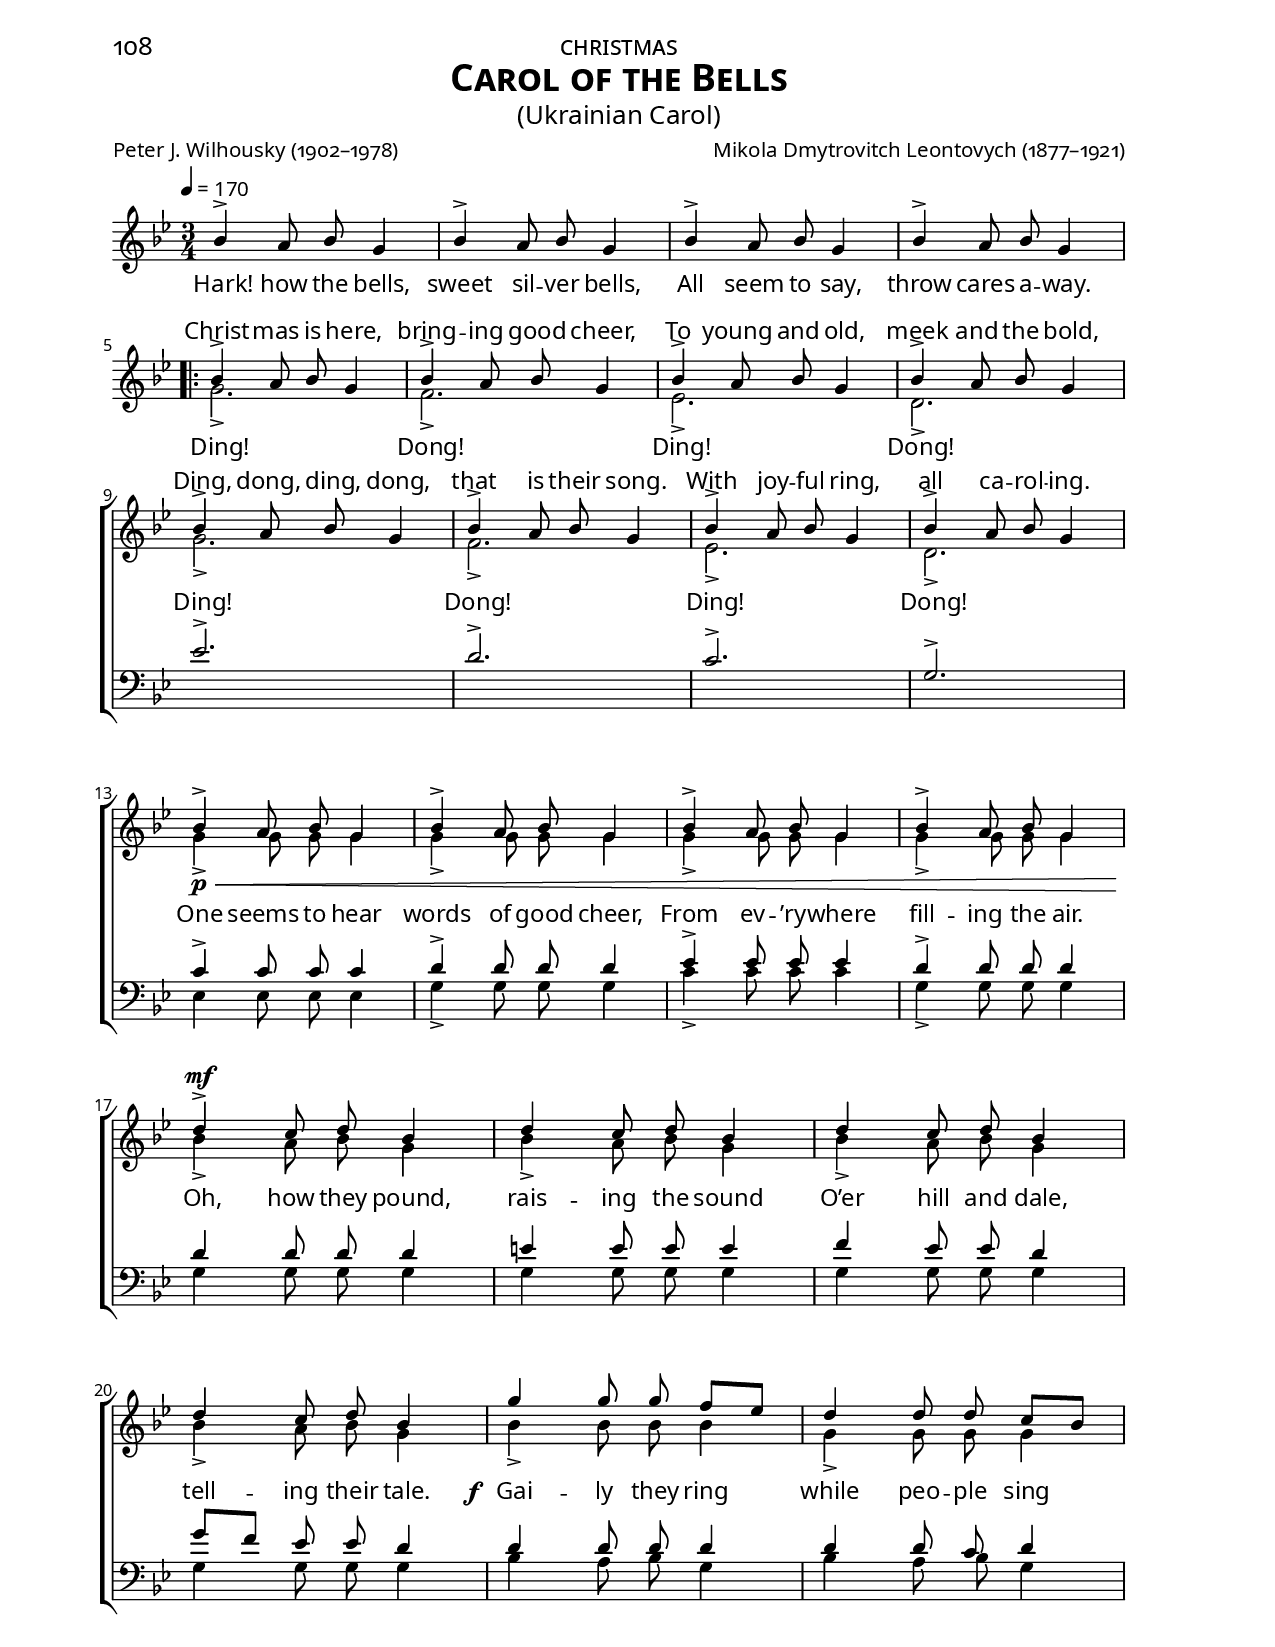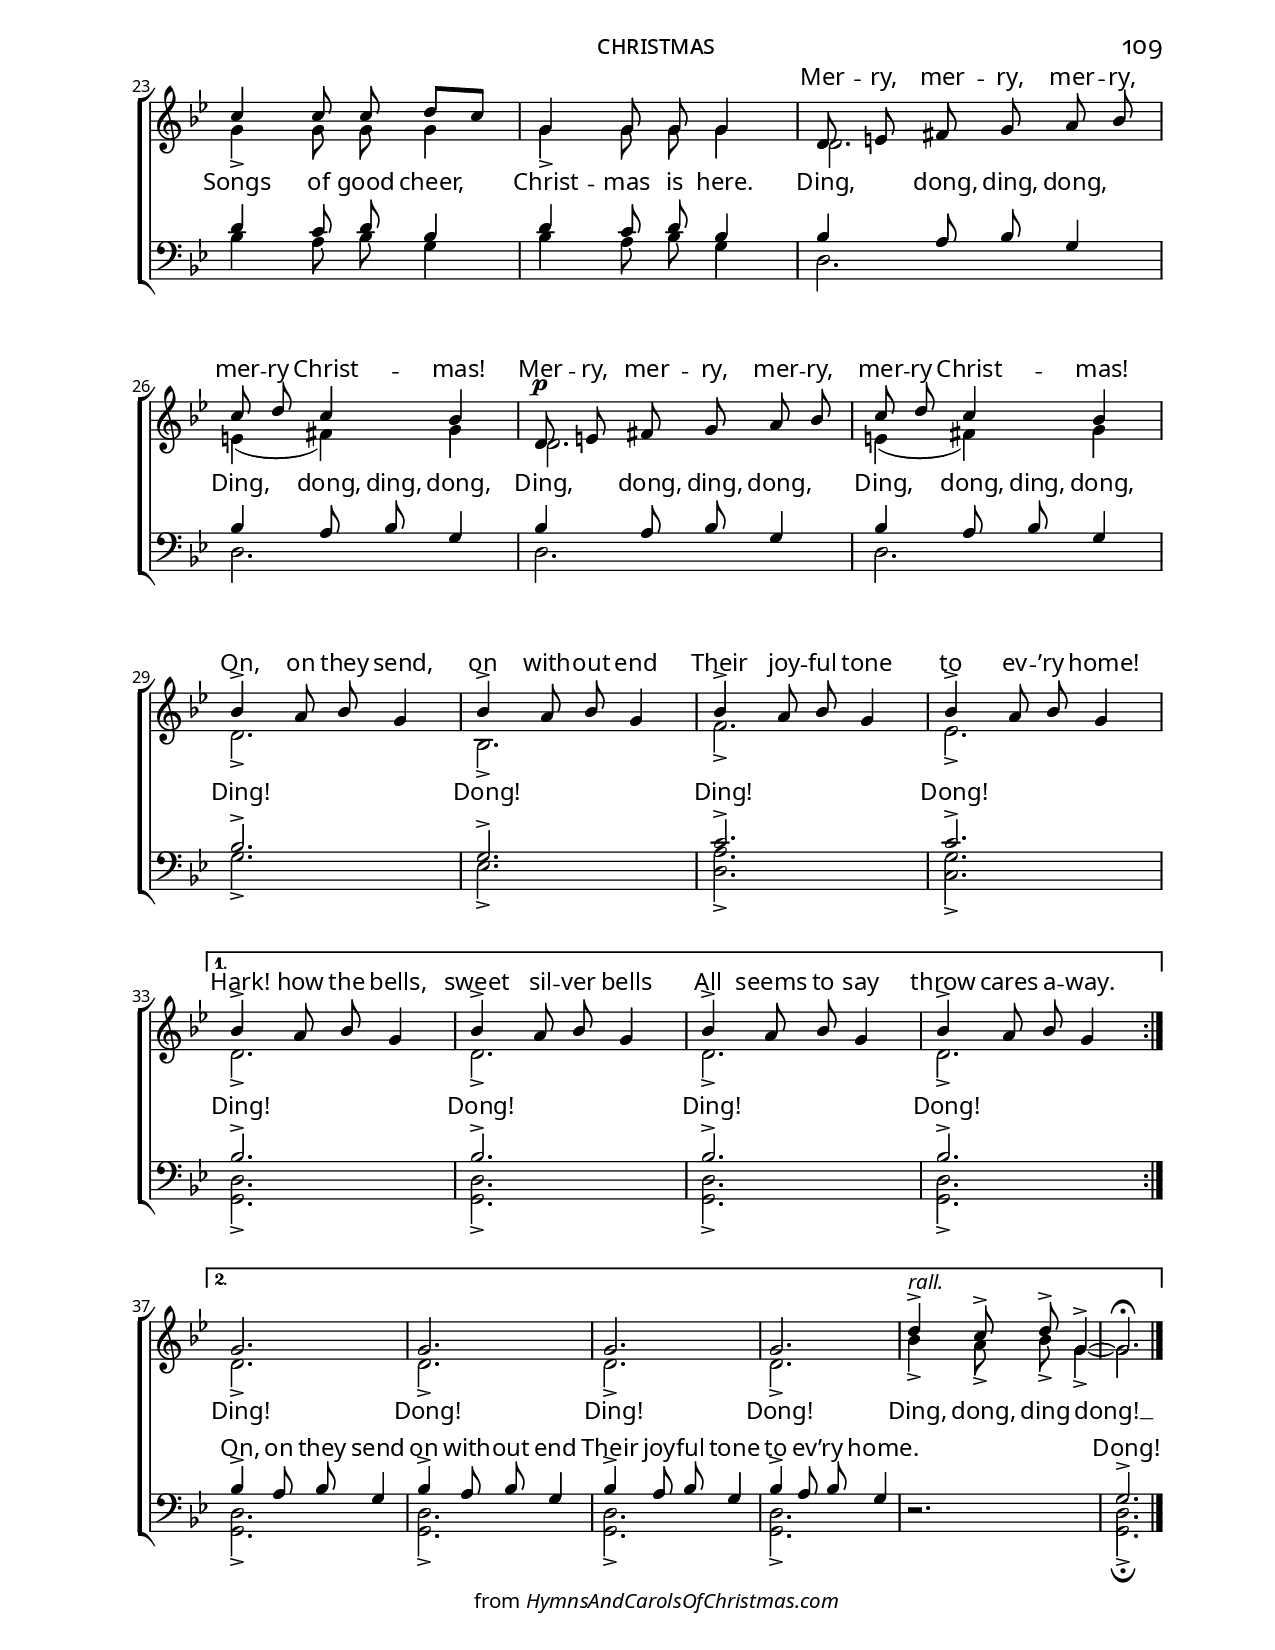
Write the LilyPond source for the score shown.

\version "2.14.2"
\include "util.ly"
\header {
  title = \markup{\override #'(font-name . "Garamond Premier Pro Semibold"){ \abs-fontsize #18 \smallCapsOldStyle"Carol of the Bells"}}
  subtitle = \markup{\override #'(font-name . "Garamond Premier Pro"){ \abs-fontsize #12.5 "(Ukrainian Carol)"}}
  poet = \markup\oldStyleNum"Peter J. Wilhousky (1902–1978)"
  composer = \markup\oldStyleNum"Mikola Dmytrovitch Leontovych (1877–1921)"
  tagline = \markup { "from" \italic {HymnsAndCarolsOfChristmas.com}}
}
\paper {
  %print-all-headers = ##t
  paper-height = 11\in
  paper-width = 8.5\in
  indent = 0\in
  %system-system-spacing = #'((basic-distance . 10) (padding . 0))
  %system-system-spacing =
  %  #'((basic-distance . 0)
  %     (minimum-distance . 0)
  %     (padding . -0.35)
  %     (stretchability . 100))
  ragged-last-bottom = ##f
  ragged-bottom = ##f
  two-sided = ##t
  inner-margin = 1\in
  outer-margin = 0.75\in
  top-margin = 0.26\in
  bottom-margin = 0.25\in
  first-page-number = #108
  print-first-page-number = ##t
  headerLine = \markup{\override #'(font-name . "Garamond Premier Pro") \smallCapsOldStyle"christmas"}
  oddHeaderMarkup = \markup\fill-line{
     \override #'(font-name . "Garamond Premier Pro")\abs-fontsize #12.5
     \combine 
        \fill-line{"" \on-the-fly #print-page-number-check-first
        \oldStylePageNum""
        }
        \fill-line{\headerLine}
  }
  evenHeaderMarkup = \markup {
     \override #'(font-name . "Garamond Premier Pro")\abs-fontsize #12.5
     \combine
        \on-the-fly #print-page-number-check-first
        \oldStylePageNum""
        \fill-line{\headerLine}
  }
}
#(set-global-staff-size 18) \paper{ #(define fonts (make-pango-font-tree "Garamond Premier Pro" "Garamond Premier Pro" "Garamond Premier Pro" (/ 18 20))) }
global = {
  \key bes \major
  \time 3/4
  \autoBeamOff
  \override DynamicLineSpanner #'staff-padding = #0.0
  \override DynamicLineSpanner #'Y-extent = #'(-0.5 . 0.5)
}

sopMusic = \relative c'' {
  \tempo 4 = 170
  bes4-> a8 bes g4 |
  bes4-> a8 bes g4 |
  bes4-> a8 bes g4 |
  bes4-> a8 bes g4 | \break
  \repeat volta 2 {
    
    bes4-> a8 bes g4 |
    bes4-> a8 bes g4 |
    bes4-> a8 bes g4 |
    bes4-> a8 bes g4 | \break
    
    bes4-> a8 bes g4 |
    bes4-> a8 bes g4 |
    bes4-> a8 bes g4 |
    bes4-> a8 bes g4 | \break
    
    bes4->\p\< a8 bes g4
    bes4-> a8 bes g4 |
    bes4-> a8 bes g4 |
    bes4-> a8 bes g4 |
    
    d'4->^\mf c8 d bes4 |
    d4 c8 d bes4 |
    d4 c8 d bes4 |
    d4 c8 d bes4 |
    
    % 4th System
    g'4 g8 g f[ ees] |
    d4 d8 d c[ bes] |
    c4 c8 c d[ c] |
    
    g4 g8 g g4 |
    d8 e fis g a bes |
    c d c4 bes |
    
    d,8^\p e fis g a bes |
    c d c4 bes |
    
    %third page
    bes4-> a8 bes g4 |
    bes4-> a8 bes g4 |
    bes4-> a8 bes g4 |
    bes4-> a8 bes g4 |
  }
  \alternative {
    {
      bes4-> a8 bes g4 | 
      bes4-> a8 bes g4 | 
      bes4-> a8 bes g4 | 
      bes4-> a8 bes g4 | \break
    }
    {
      g2. |
      g |
      g |
      g |
      d'4->^\markup\italic"rall." c8-> d-> g,4->~ |
      g2.\fermata \bar "|."
    }
  }
}
sopWordsBelow = \lyricmode {
  Hark! how the bells, sweet sil -- ver bells,
  All seem to say, throw cares a -- way.
  
}
sopWords = \lyricmode {
  \repeat unfold 16 { \skip 1 }
  Christ -- mas is here, bring -- ing good cheer,
  To young and old, meek and the bold,
  
  Ding, dong, ding, dong, that is their song.
  With joy -- ful ring, all ca -- rol -- ing.
  
  \repeat unfold 48 { \skip 1}
  Mer -- ry, mer -- ry, mer -- ry, mer -- ry Christ -- mas!
  Mer -- ry, mer -- ry, mer -- ry, mer -- ry Christ -- mas!
  
  On, on they send, on with -- out end
  Their joy -- ful tone to ev -- ’ry home!
  
  Hark! how the bells, sweet sil -- ver bells
  All seems to say throw cares a -- way.
}

altoMusic = \relative c'' {
  s2.*4 |
  
  g2.-> |
  f-> |
  ees-> |
  d-> |
  
  g2.-> |
  f-> |
  ees-> |
  d-> |
  
  g4-> g8 g g4 |
  g4-> g8 g g4 |
  g4-> g8 g g4 |
  g4-> g8 g g4 |
  
  bes4-> a8 bes g4 |
  bes4-> a8 bes g4 |
  bes4-> a8 bes g4 |
  bes4-> a8 bes g4 |
  
  %third system
  bes4-> bes8 bes bes4 |
  g4-> g8 g g4 |
  g4-> g8 g g4 |
  g4-> g8 g g4 |
  
  d2. |
  e4( fis) g |
  
  d2. |
  e4( fis) g |
  
  %page3
  d2.-> |
  bes-> |
  f'-> |
  ees-> |
  
  d-> |
  d-> |
  d-> |
  d-> |
  
  d-> |
  d-> |
  d-> |
  d-> |
  bes'4-> a8-> bes-> g4->~ |
  g2. \bar "|."
}
altoWords = {
  \lyricmode {
    Ding! Dong! Ding! Dong!
    \dropLyricsV
    Ding! Dong! Ding! Dong!
    
    \set associatedVoice = "sopranos"
    One seems to hear words of good cheer,
    From ev -- ’ry -- where fill -- ing the air.
    
    Oh, how they pound, rais -- ing the sound
    O’er hill and dale, tell -- ing their tale.
    \unset associatedVoice
  }
  \set stanza = \markup\dynamic"f "
  \lyricmode{
    Gai -- ly they ring while peo -- ple sing
    Songs of good cheer, Christ -- mas is \set associatedVoice = "tenors"
    here.
    
    Ding, dong, ding, dong,
    Ding, dong, ding, dong,
    Ding, dong, ding, dong,
    Ding, dong, ding, dong,
    \unset associatedVoice
    Ding! Dong!
    Ding! Dong!
    
    Ding! Dong!
    Ding! Dong!
    
    \raiseLyrics
    Ding! Dong!
    Ding! Dong!
    Ding, dong, ding dong! __
  }
}
tenorMusic = \relative c' {
  s2.*8 |
  
  ees2.-> |
  d-> |
  c-> |
  g-> |
  
  c4-> c8 c c4 |
  d4-> d8 d d4 |
  ees4-> ees8 ees ees4 |
  d4-> d8 d d4 |
  
  d4 d8 d d4 |
  e4 e8 e e4 |
  f4 ees8\noBeam ees d4 |
  g8[ f] ees8 ees d4 |
  
  %third system
  d4 d8 d d4 |
  d4 d8 c d4 |
  d4 c8 d bes4 |
  d4 c8 d bes4 |
  
  bes4 a8 bes g4 |
  bes4 a8 bes g4 |
  bes4 a8 bes g4 |
  bes4 a8 bes g4 |
  
  %page3
  bes2.-> |
  g-> |
  c-> |
  c-> |
  
  bes-> |
  bes-> |
  bes-> |
  bes-> |
  
  
  bes4-> a8 bes g4 |
  bes4-> a8 bes g4 |
  bes4-> a8 bes g4 |
  bes4-> a8 bes g4 |
  
  s2. |
  g2.-> \bar "|."
}
tenorWords = \lyricmode {
  \repeat unfold 76 {\skip 1}
  On, on they send on with -- out end
  Their joy -- ful tone to ev -- ’ry home.
  
  Dong!
}

bassMusic = \relative c {
  s2.*12 |
  
  ees4 ees8 ees8 ees4 |
  g4-> g8 g g4 |
  c4-> c8 c c4 |
  g4-> g8 g g4 |
  
  g4 g8 g g4 |
  g4 g8 g g4 |
  g4 g8 g g4 |
  g4 g8 g g4 |
  
  %third system
  bes4 a8 bes g4 |
  bes4 a8 bes g4 |
  bes4 a8 bes g4 |
  bes4 a8 bes g4 |
  
  d2. |
  d |
  d |
  d |
  
  %page3
  g2.-> |
  ees-> |
  <d a'>-> |
  <c g'>-> |
  
  <g d'>-> |
  q-> |
  q-> |
  q-> |
  
  
  q-> |
  q-> |
  q-> |
  q-> |
  
  d'\rest |
  q->\fermata \bar "|."
}
bassWords = \lyricmode {
  \repeat unfold 52 { \skip 1 }

  \repeat unfold 4 { \skip 1 }
}

pianoRH = \relative c' {
  
}
pianoLH = \relative c' {
  
}

\score {
  <<
   \new ChoirStaff <<
    \new Staff = women <<
      \new Voice = "sopranos" { \voiceOne << \global \sopMusic >> }
      \new Voice = "altos" { \voiceTwo << \global \altoMusic >> }
    >>
   \new Staff = men <<
      \clef bass
      \new Voice = "tenors" { \voiceOne << \global \tenorMusic >> }
      \new Voice = "basses" { \voiceTwo << \global \bassMusic >> }
    >>
    \new Lyrics \with { alignAboveContext = #"women" \override VerticalAxisGroup #'nonstaff-relatedstaff-spacing = #'((basic-distance . 1))} \lyricsto "sopranos" \sopWords
    \new Lyrics = "altos"  \with { alignBelowContext = #"women" } \lyricsto "altos" \altoWords
    \context Lyrics = "altos" \lyricsto "sopranos" \sopWordsBelow
    \new Lyrics \with { alignAboveContext = #"men" \override VerticalAxisGroup #'nonstaff-relatedstaff-spacing = #'((basic-distance . 1))} \lyricsto "tenors" \tenorWords
    \new Lyrics \with { alignBelowContext = #"men" \override VerticalAxisGroup #'nonstaff-relatedstaff-spacing = #'((basic-distance . 1))} \lyricsto "basses" \bassWords
  >>
%    \new PianoStaff << \new Staff { \new Voice { \pianoRH } } \new Staff { \clef "bass" \pianoLH } >>
  >>
  \layout {
  \context {
    \Lyrics
    \override LyricText #'font-size = #1.3
  }
    \context {
      \Score
      %\override SpacingSpanner #'base-shortest-duration = #(ly:make-moment 1 8)
      %\override SpacingSpanner #'common-shortest-duration = #(ly:make-moment 1 4)
    }
    \context {
      % Remove all empty staves
      \Staff \RemoveEmptyStaves \override VerticalAxisGroup #'remove-first = ##t
    }
    \context {
      \Lyrics
      \override LyricText #'X-offset = #center-on-word
    }
  }
}

